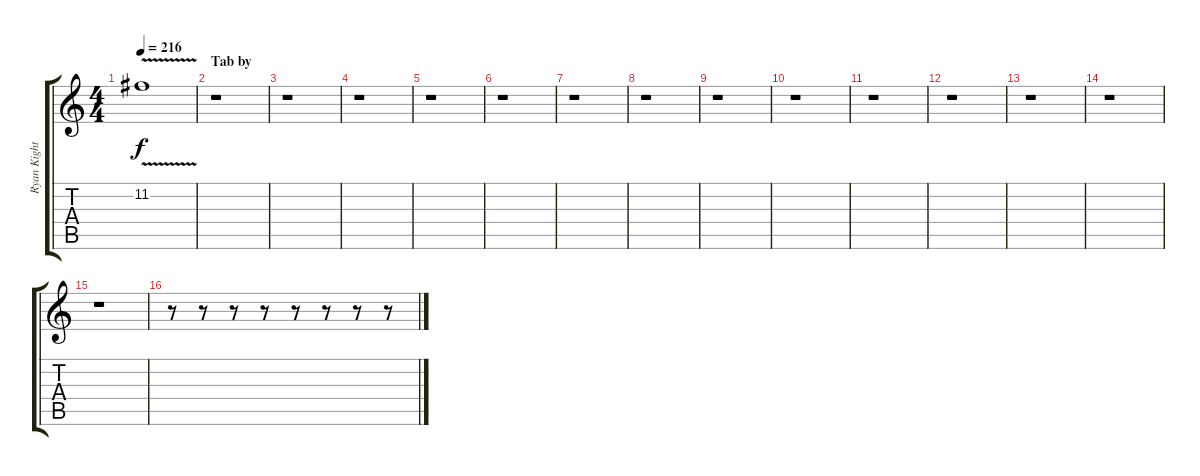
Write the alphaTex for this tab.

\track ("Ryan Kight (Lead)" "Ryan Kight") {instrument distortionguitar}
\staff {score tabs}
\tuning (C4 G3 Eb3 Bb2 F2 C2) {hide}
\ts (4 4)
\tempo 216
\clef g2
\ks c
11.2{v t}.1{dy f} |
\section ("" "Tab by")
r.1 |
r.1 |
r.1 |
r.1 |
r.1 |
r.1 |
r.1 |
r.1 |
r.1 |
r.1 |
r.1 |
r.1 |
r.1 |
r.1 |
r.8 r.8 r.8 r.8 r.8 r.8 r.8 r.8
